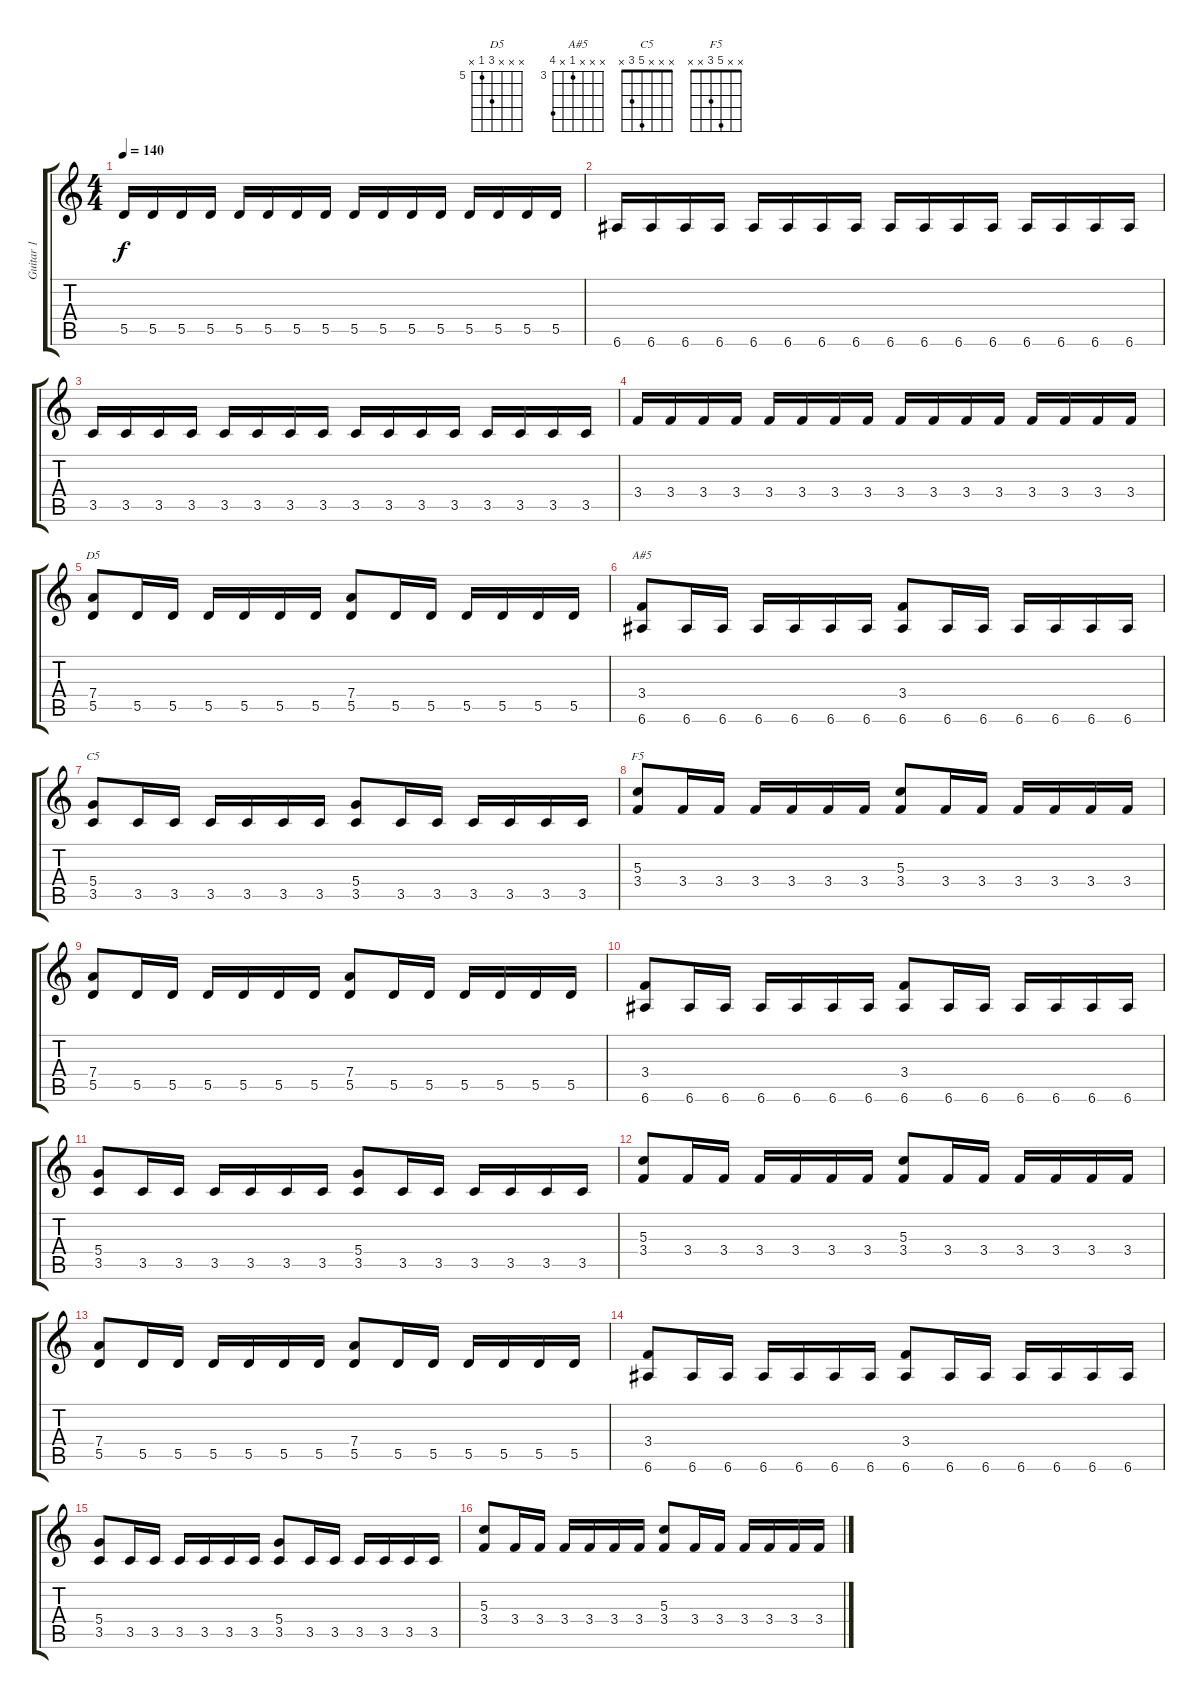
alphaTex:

\track ("Guitar 1" "Guitar 1") {instrument distortionguitar}
\staff {score tabs}
\tuning (E4 B3 G3 D3 A2 E2) {hide}
\chord ("D5" x x x 7 5 x) {firstfret 5}
\chord ("A#5" x x x 3 x 6) {firstfret 3}
\chord ("C5" x x x 5 3 x)
\chord ("F5" x x 5 3 x x)
\ts (4 4)
\tempo 140
\clef g2
\ks c
5.5.16{dy f} 5.5.16 5.5.16 5.5.16 5.5.16 5.5.16 5.5.16 5.5.16 5.5.16 5.5.16 5.5.16 5.5.16 5.5.16 5.5.16 5.5.16 5.5.16 |
6.6.16 6.6.16 6.6.16 6.6.16 6.6.16 6.6.16 6.6.16 6.6.16 6.6.16 6.6.16 6.6.16 6.6.16 6.6.16 6.6.16 6.6.16 6.6.16 |
3.5.16 3.5.16 3.5.16 3.5.16 3.5.16 3.5.16 3.5.16 3.5.16 3.5.16 3.5.16 3.5.16 3.5.16 3.5.16 3.5.16 3.5.16 3.5.16 |
3.4.16 3.4.16 3.4.16 3.4.16 3.4.16 3.4.16 3.4.16 3.4.16 3.4.16 3.4.16 3.4.16 3.4.16 3.4.16 3.4.16 3.4.16 3.4.16 |
(7.4 5.5).8{ch "D5"} 5.5.16 5.5.16 5.5.16 5.5.16 5.5.16 5.5.16 (7.4 5.5).8 5.5.16 5.5.16 5.5.16 5.5.16 5.5.16 5.5.16 |
(3.4 6.6).8{ch "A#5"} 6.6.16 6.6.16 6.6.16 6.6.16 6.6.16 6.6.16 (3.4 6.6).8 6.6.16 6.6.16 6.6.16 6.6.16 6.6.16 6.6.16 |
(5.4 3.5).8{ch "C5"} 3.5.16 3.5.16 3.5.16 3.5.16 3.5.16 3.5.16 (5.4 3.5).8 3.5.16 3.5.16 3.5.16 3.5.16 3.5.16 3.5.16 |
(5.3 3.4).8{ch "F5"} 3.4.16 3.4.16 3.4.16 3.4.16 3.4.16 3.4.16 (5.3 3.4).8 3.4.16 3.4.16 3.4.16 3.4.16 3.4.16 3.4.16 |
(7.4 5.5).8 5.5.16 5.5.16 5.5.16 5.5.16 5.5.16 5.5.16 (7.4 5.5).8 5.5.16 5.5.16 5.5.16 5.5.16 5.5.16 5.5.16 |
(3.4 6.6).8 6.6.16 6.6.16 6.6.16 6.6.16 6.6.16 6.6.16 (3.4 6.6).8 6.6.16 6.6.16 6.6.16 6.6.16 6.6.16 6.6.16 |
(5.4 3.5).8 3.5.16 3.5.16 3.5.16 3.5.16 3.5.16 3.5.16 (5.4 3.5).8 3.5.16 3.5.16 3.5.16 3.5.16 3.5.16 3.5.16 |
(5.3 3.4).8 3.4.16 3.4.16 3.4.16 3.4.16 3.4.16 3.4.16 (5.3 3.4).8 3.4.16 3.4.16 3.4.16 3.4.16 3.4.16 3.4.16 |
(7.4 5.5).8 5.5.16 5.5.16 5.5.16 5.5.16 5.5.16 5.5.16 (7.4 5.5).8 5.5.16 5.5.16 5.5.16 5.5.16 5.5.16 5.5.16 |
(3.4 6.6).8 6.6.16 6.6.16 6.6.16 6.6.16 6.6.16 6.6.16 (3.4 6.6).8 6.6.16 6.6.16 6.6.16 6.6.16 6.6.16 6.6.16 |
(5.4 3.5).8 3.5.16 3.5.16 3.5.16 3.5.16 3.5.16 3.5.16 (5.4 3.5).8 3.5.16 3.5.16 3.5.16 3.5.16 3.5.16 3.5.16 |
(5.3 3.4).8 3.4.16 3.4.16 3.4.16 3.4.16 3.4.16 3.4.16 (5.3 3.4).8 3.4.16 3.4.16 3.4.16 3.4.16 3.4.16 3.4.16
